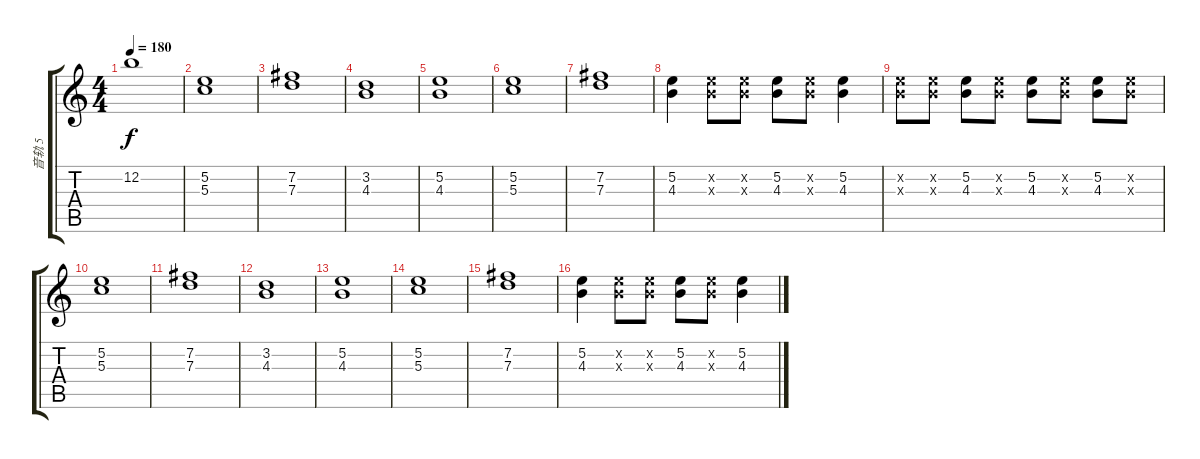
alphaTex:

\track ("音轨 5" "音轨 5") {instrument overdrivenguitar}
\staff {score tabs}
\tuning (E4 B3 G3 D3 A2 E2) {hide}
\ts (4 4)
\tempo 180
\clef g2
\ks c
12.2{t}.1{dy f} |
(5.2 5.3).1 |
(7.2 7.3).1 |
(3.2 4.3).1 |
(5.2 4.3).1 |
(5.2 5.3).1 |
(7.2 7.3).1 |
(5.2 4.3).4 (5.2{x} 4.3{x}).8 (5.2{x} 4.3{x}).8 (5.2 4.3).8 (5.2{x} 4.3{x}).8 (5.2 4.3).4 |
(5.2{x} 4.3{x}).8 (5.2{x} 4.3{x}).8 (5.2 4.3).8 (5.2{x} 4.3{x}).8 (5.2 4.3).8 (5.2{x} 4.3{x}).8 (5.2 4.3).8 (5.2{x} 4.3{x}).8 |
(5.2 5.3).1 |
(7.2 7.3).1 |
(3.2 4.3).1 |
(5.2 4.3).1 |
(5.2 5.3).1 |
(7.2 7.3).1 |
(5.2 4.3).4 (5.2{x} 4.3{x}).8 (5.2{x} 4.3{x}).8 (5.2 4.3).8 (5.2{x} 4.3{x}).8 (5.2 4.3).4
